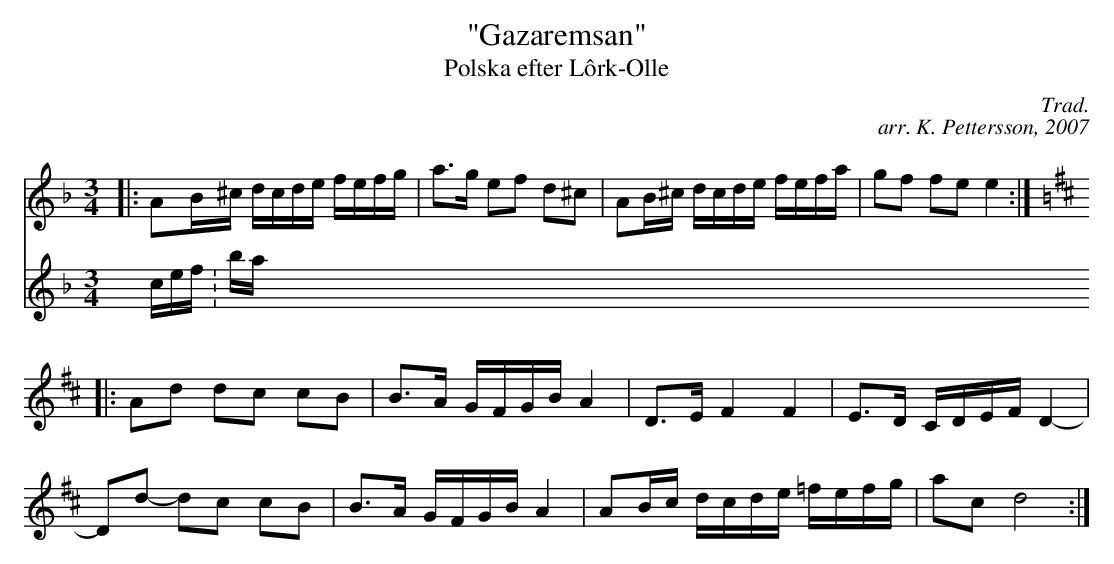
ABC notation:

X:1
T: "Gazaremsan"
T: Polska efter Lôrk-Olle
C: Trad.
C: arr. K. Pettersson, 2007
M: 3/4
L: 1/16
K: Dm
V: 1
|: A2B^c dcde fefg | a3g e2f2 d2^c2 | A2B^c dcde fefa | g2f2 f2e2 e4 :|
K:D
|: A2d2 d2c2 c2B2 | B3A GFGB A4 | D3E F4 F4 | E3D CDEF D4- |
D2d2- d2c2 c2B2 | B3A GFGB A4 | A2Bc dcde =fefg | a2c2 d8 :|
V: 2
V: 3
clef: bass
